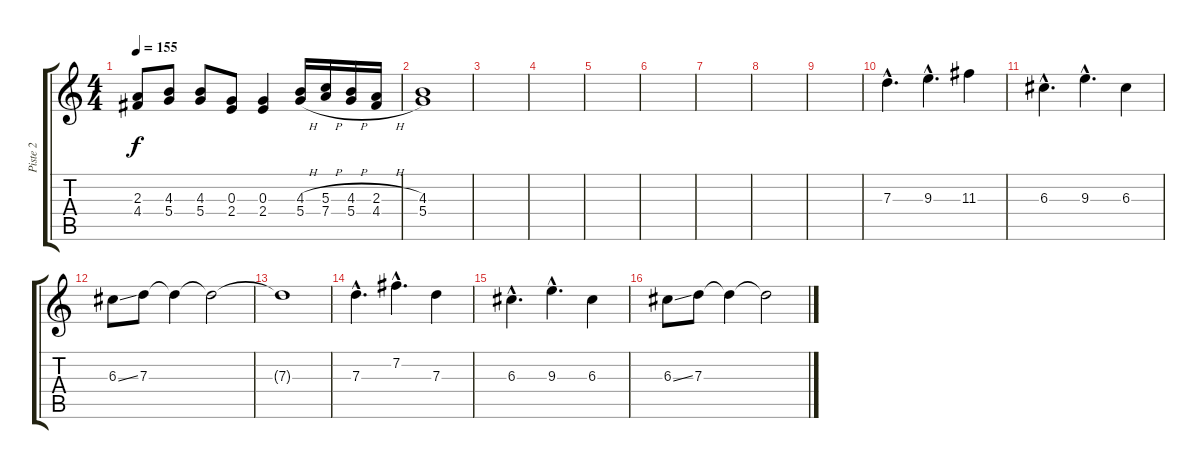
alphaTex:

\track ("Piste 2" "Piste 2") {instrument acousticguitarsteel}
\staff {score tabs}
\tuning (E4 B3 G3 D3 A2 E2) {hide}
\ts (4 4)
\tempo 155
\clef g2
\ks c
(2.3 4.4).8{dy f} (4.3 5.4).8 (4.3 5.4).8 (0.3 2.4).8 (0.3 2.4).4 (4.3{h} 5.4{h}).16 (5.3{h} 7.4{h}).16 (4.3{h} 5.4{h}).16 (2.3{h} 4.4{h}).16 |
(4.3 5.4).1 |
|
|
|
|
|
|
|
7.3{hac}.4{d} 9.3{hac}.4{d} 11.3.4 |
6.3{hac}.4{d} 9.3{hac}.4{d} 6.3.4 |
6.3{ss}.8 7.3.8 7.3{t}.4 7.3{t}.2 |
7.3{t}.1 |
7.3{hac}.4{d} 7.2{hac}.4{d} 7.3.4 |
6.3{hac}.4{d} 9.3{hac}.4{d} 6.3.4 |
6.3{ss}.8 7.3.8 7.3{t}.4 7.3{t}.2
